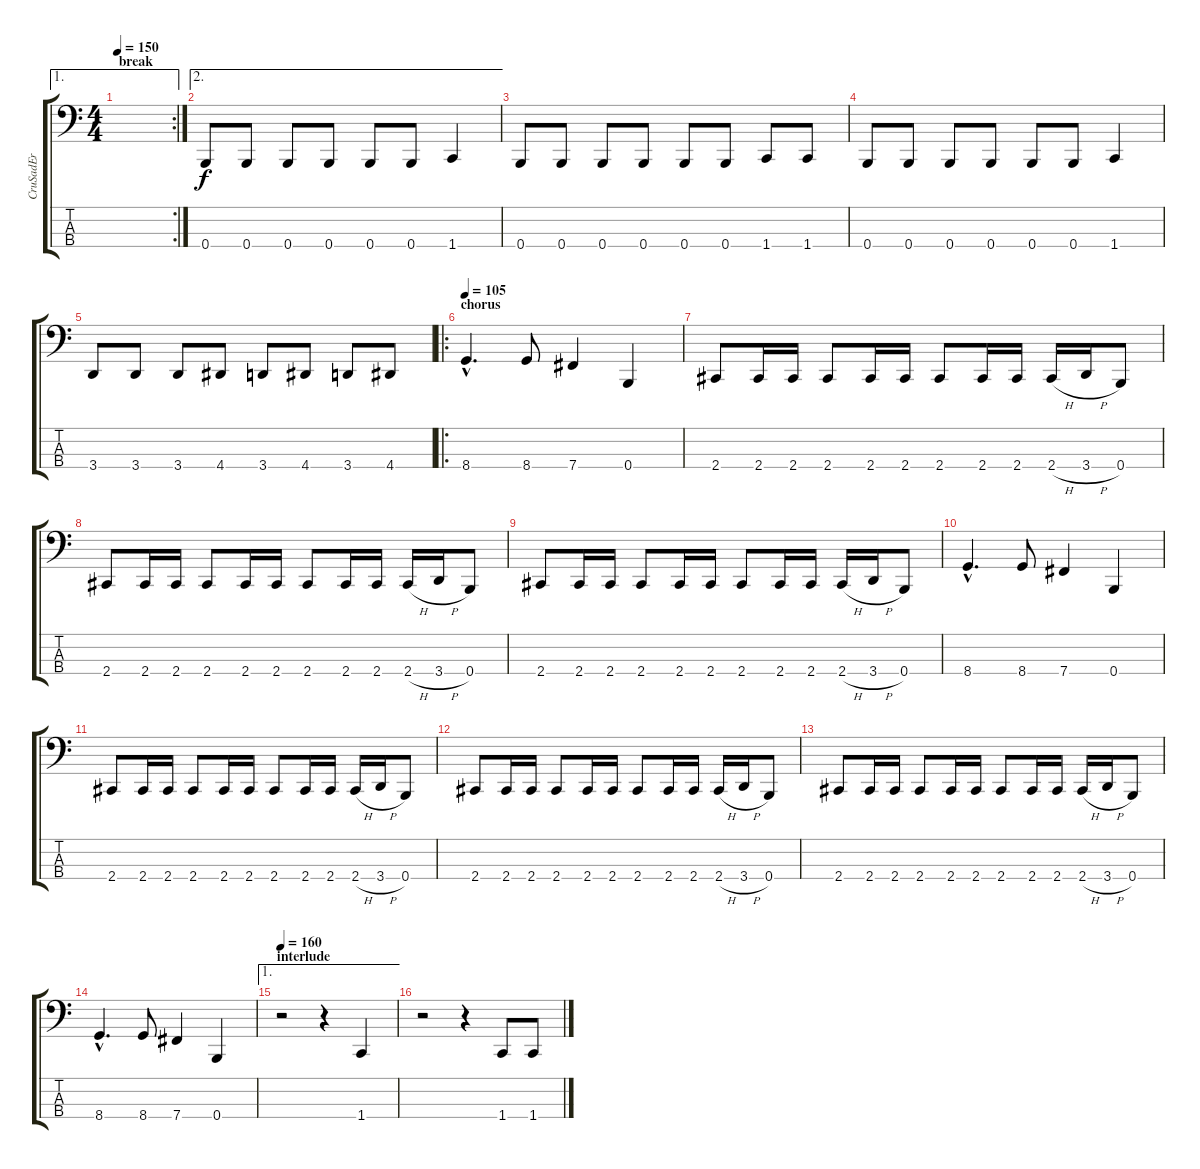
\track ("CruSadEr" "CruSadEr") {instrument electricbasspick}
\staff {score tabs}
\tuning (E2 B1 Gb1 B0) {hide}
\ae 1
\rc 2
\ts (4 4)
\section ("" "break")
\tempo 150
\clef f4
\ks c
|
\ae 2
0.4.8 0.4.8 0.4.8 0.4.8 0.4.8 0.4.8 1.4.4 |
0.4.8 0.4.8 0.4.8 0.4.8 0.4.8 0.4.8 1.4.8 1.4.8 |
0.4.8 0.4.8 0.4.8 0.4.8 0.4.8 0.4.8 1.4.4 |
3.4.8 3.4.8 3.4.8 4.4.8 3.4.8 4.4.8 3.4.8 4.4.8 |
\ro
\section ("" "chorus")
\tempo 105
8.4{hac}.4{d} 8.4.8 7.4.4 0.4.4 |
2.4.8 2.4.16 2.4.16 2.4.8 2.4.16 2.4.16 2.4.8 2.4.16 2.4.16 2.4{h}.16 3.4{h}.16 0.4.8 |
2.4.8 2.4.16 2.4.16 2.4.8 2.4.16 2.4.16 2.4.8 2.4.16 2.4.16 2.4{h}.16 3.4{h}.16 0.4.8 |
2.4.8 2.4.16 2.4.16 2.4.8 2.4.16 2.4.16 2.4.8 2.4.16 2.4.16 2.4{h}.16 3.4{h}.16 0.4.8 |
8.4{hac}.4{d} 8.4.8 7.4.4 0.4.4 |
2.4.8 2.4.16 2.4.16 2.4.8 2.4.16 2.4.16 2.4.8 2.4.16 2.4.16 2.4{h}.16 3.4{h}.16 0.4.8 |
2.4.8 2.4.16 2.4.16 2.4.8 2.4.16 2.4.16 2.4.8 2.4.16 2.4.16 2.4{h}.16 3.4{h}.16 0.4.8 |
2.4.8 2.4.16 2.4.16 2.4.8 2.4.16 2.4.16 2.4.8 2.4.16 2.4.16 2.4{h}.16 3.4{h}.16 0.4.8 |
8.4{hac}.4{d} 8.4.8 7.4.4 0.4.4 |
\ae 1
\section ("" "interlude")
\tempo 160
r.2 r.4 1.4.4 |
r.2 r.4 1.4.8 1.4.8
